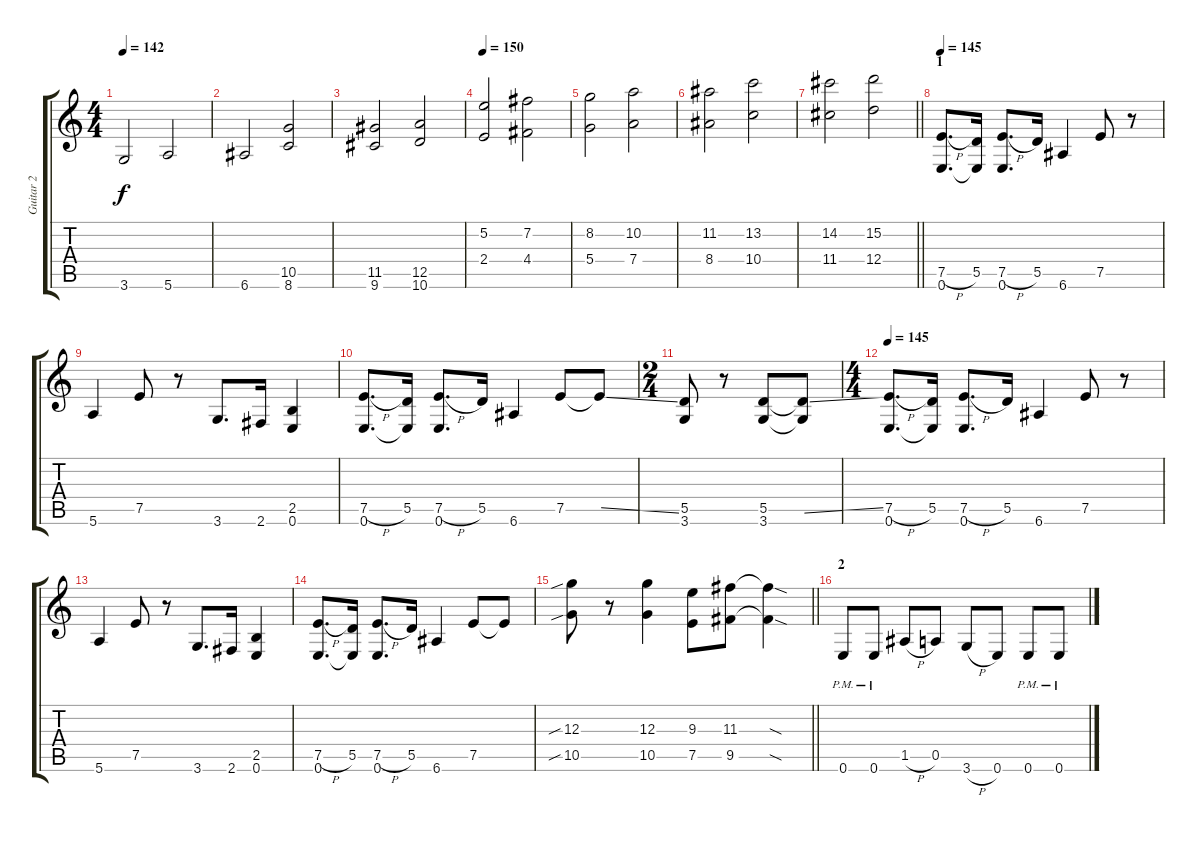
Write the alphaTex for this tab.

\track ("Guitar 2" "Guitar 2") {instrument distortionguitar}
\staff {score tabs}
\tuning (E4 B3 G3 D3 A2 E2) {hide}
\ts (4 4)
\tempo 142
\clef g2
\ks c
3.6.2{dy f} 5.6.2 |
6.6.2 (10.5 8.6).2 |
(11.5 9.6).2 (12.5 10.6).2 |
\tempo 150
(5.2 2.4).2 (7.2 4.4).2 |
(8.2 5.4).2 (10.2 7.4).2 |
(11.2 8.4).2 (13.2 10.4).2 |
\barLineRight lightlight
(14.2 11.4).2 (15.2 12.4).2 |
\section ("" "1")
\tempo 145
(7.5{h} 0.6).8{d volume 11} (5.5 0.6{t}).16 (7.5{h} 0.6).8{d} 5.5.16 6.6.4 7.5.8 r.8 |
5.6.4 7.5.8 r.8 3.6.8{d} 2.6.16 (2.5 0.6).4 |
(7.5{h} 0.6).8{d} (5.5 0.6{t}).16 (7.5{h} 0.6).8{d} 5.5.16 6.6.4 7.5.8 7.5{ss t}.8 |
\ts (2 4)
(5.5 3.6).8 r.8 (5.5 3.6).8 (5.5{ss t} 3.6{t}).8 |
\ts (4 4)
\tempo 145
(7.5{h} 0.6).8{d} (5.5 0.6{t}).16 (7.5{h} 0.6).8{d} 5.5.16 6.6.4 7.5.8 r.8 |
5.6.4 7.5.8 r.8 3.6.8{d} 2.6.16 (2.5 0.6).4 |
(7.5{h} 0.6).8{d} (5.5 0.6{t}).16 (7.5{h} 0.6).8{d} 5.5.16 6.6.4 7.5.8 7.5{t}.8 |
\barLineRight lightlight
(12.3{sib} 10.5{sib}).8 r.8 (12.3 10.5).4 (9.3 7.5).8 (11.3 9.5).8 (11.3{sod t} 9.5{sod t}).4 |
\section ("" "2")
0.6{pm}.8 0.6{pm}.8 1.5{h}.8 0.5.8 3.6{h}.8 0.6.8 0.6{pm}.8 0.6{pm}.8
